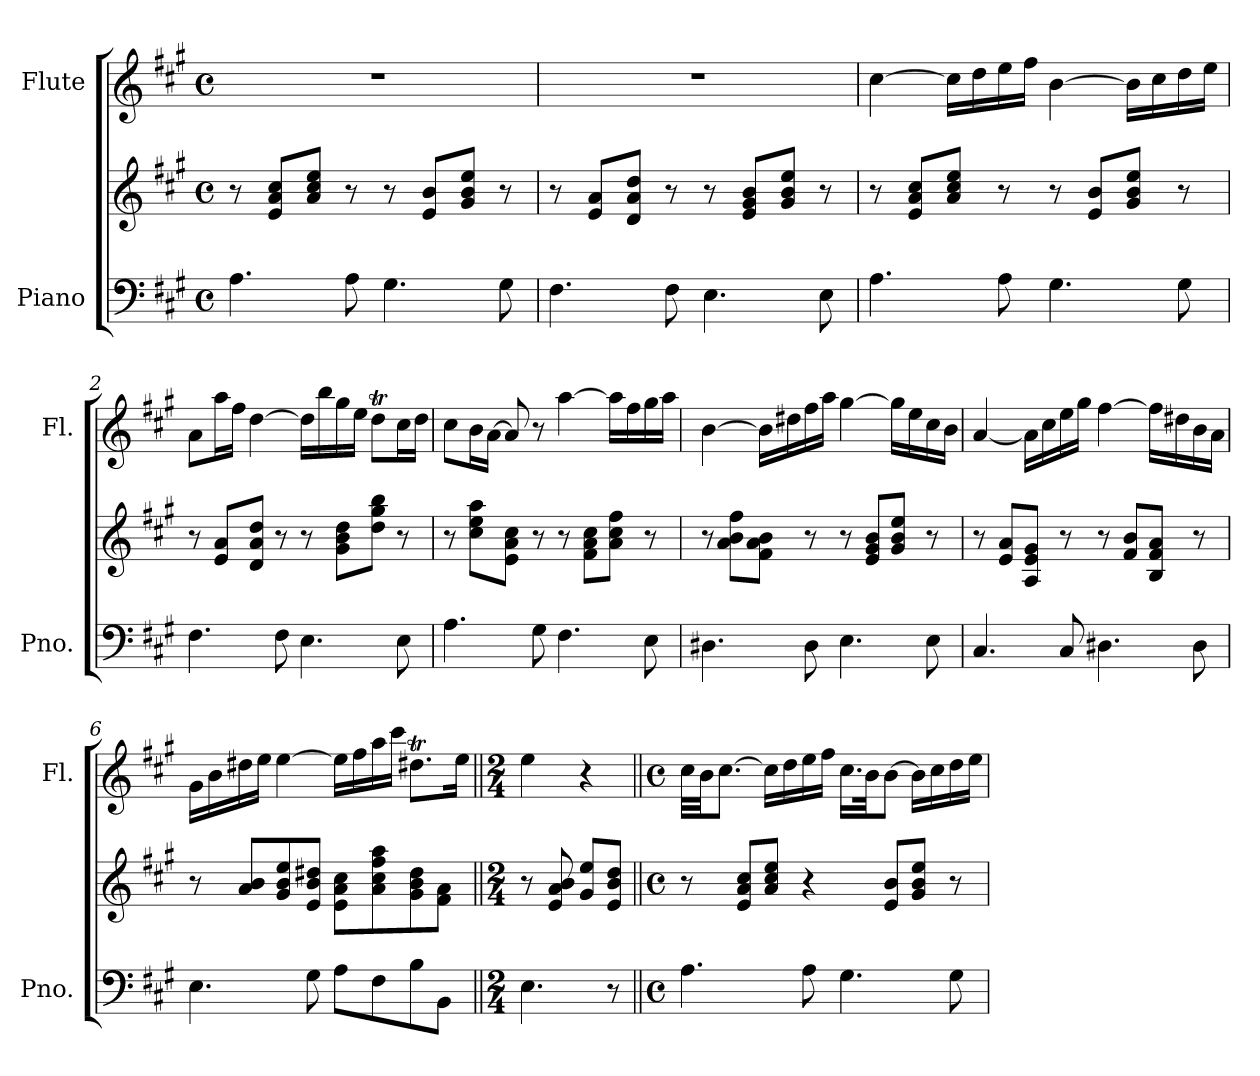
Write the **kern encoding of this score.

**kern	**kern	**kern
*part2	*part2	*part1
*staff3	*staff2	*staff1
*I"Piano	*	*I"Flute
*I'Pno.	*	*I'Fl.
*clefF4	*clefG2	*clefG2
*k[f#c#g#]	*k[f#c#g#]	*k[f#c#g#]
*M4/4	*M4/4	*M4/4
*met(c)	*met(c)	*met(c)
*MM35	*MM35	*MM35
=	=	=
4.A\	8r	1r
.	8e/ 8a/ 8cc#/L	.
.	8a/ 8cc#/ 8ee/J	.
8A\	8r	.
4.G#\	8r	.
.	8e/ 8b/L	.
.	8g#/ 8b/ 8ee/J	.
8G#\	8r	.
=	=	=
4.F#\	8r	1r
.	8e/ 8a/L	.
.	8d/ 8a/ 8dd/J	.
8F#\	8r	.
4.E\	8r	.
.	8e/ 8g#/ 8b/L	.
.	8g#/ 8b/ 8ee/J	.
8E\	8r	.
=1	=1	=1
4.A\	8r	[4cc#\
.	8e/ 8a/ 8cc#/L	.
.	8a/ 8cc#/ 8ee/J	16cc#\LL]
.	.	16dd\
8A\	8r	16ee\
.	.	16ff#\JJ
4.G#\	8r	[4b\
.	8e/ 8b/L	.
.	8g#/ 8b/ 8ee/J	16b\LL]
.	.	16cc#\
8G#\	8r	16dd\
.	.	16ee\JJ
=2	=2	=2
4.F#\	8r	8a\L
.	8e/ 8a/L	16aa\L
.	.	16ff#\JJ
.	8d/ 8a/ 8dd/J	[4dd\
8F#\	8r	.
4.E\	8r	16dd\LL]
.	.	16bb\
.	8g#\ 8b\ 8dd\L	16gg#\
.	.	16ee\JJ
.	8dd\ 8gg#\ 8bb\J	8ddT\L
8E\	8r	16cc#\L
.	.	16dd\JJ
!!LO:LB:g=z
=3	=3	=3
4.A\	8r	8cc#\L
.	8cc#\ 8ee\ 8aa\L	16b\L
.	.	[16a\JJ
.	8e\ 8a\ 8cc#\J	8a/]
8G#\	8r	8r
4.F#\	8r	[4aa\
.	8f#\ 8a\ 8cc#\L	.
.	8a\ 8cc#\ 8ff#\J	16aa\LL]
.	.	16ff#\
8E\	8r	16gg#\
.	.	16aa\JJ
=4	=4	=4
4.D#X\	8r	[4b\
.	8a\ 8b\ 8ff#\L	.
.	8f#\ 8a\ 8b\J	16b\LL]
.	.	16dd#X\
8D#\	8r	16ff#\
.	.	16aa\JJ
4.E\	8r	[4gg#\
.	8e/ 8g#/ 8b/L	.
.	8g#/ 8b/ 8ee/J	16gg#\LL]
.	.	16ee\
8E\	8r	16cc#\
.	.	16b\JJ
=5	=5	=5
4.C#/	8r	[4a/
.	8e/ 8a/L	.
.	8A/ 8e/ 8g#/J	16a\LL]
.	.	16cc#\
8C#/	8r	16ee\
.	.	16gg#\JJ
4.D#X\	8r	[4ff#\
.	8f#/ 8b/L	.
.	8B/ 8f#/ 8a/J	16ff#\LL]
.	.	16dd#X\
8D#\	8r	16b\
.	.	16a\JJ
!!LO:LB:g=z
=6	=6	=6
4.E\	8r	16g#\LL
.	.	16b\
.	8a/ 8b/L	16dd#X\
.	.	16ee\JJ
.	8g#/ 8b/ 8ee/	[4ee\
8G#\	8e/ 8b/ 8dd#X/J	.
8A\L	8e\ 8a\ 8cc#\L	16ee\LL]
.	.	16ff#\
8F#\	8a\ 8cc#\ 8ff#\ 8aa\	16aa\
.	.	16ccc#\JJ
8B\	8g#\ 8b\ 8dd#\	8.dd#Xt\L
8BB\J	8f#\ 8a\J	.
.	.	16ee\Jk
=7||	=7||	=7||
*M2/4	*M2/4	*M2/4
4.E\	8r	4ee\
.	8e/ 8a/ 8b/	.
.	8g#/ 8ee/L	4r
8r	8e/ 8b/ 8dd/J	.
=8||	=8||	=8||
*M4/4	*M4/4	*M4/4
*met(c)	*met(c)	*met(c)
4.A\	8r	32cc#\LLL
.	.	32b\JJ
.	.	[8.cc#\J
.	8e/ 8a/ 8cc#/L	.
.	8a/ 8cc#/ 8ee/J	16cc#\LL]
.	.	16dd\
8A\	4r	16ee\
.	.	16ff#\JJ
4.G#\	.	16.cc#\LL
.	.	32b\JK
.	8e/ 8b/L	[8b\J
.	8g#/ 8b/ 8ee/J	16b\LL]
.	.	16cc#\
8G#\	8r	16dd\
.	.	16ee\JJ
=	=	=
*-	*-	*-
